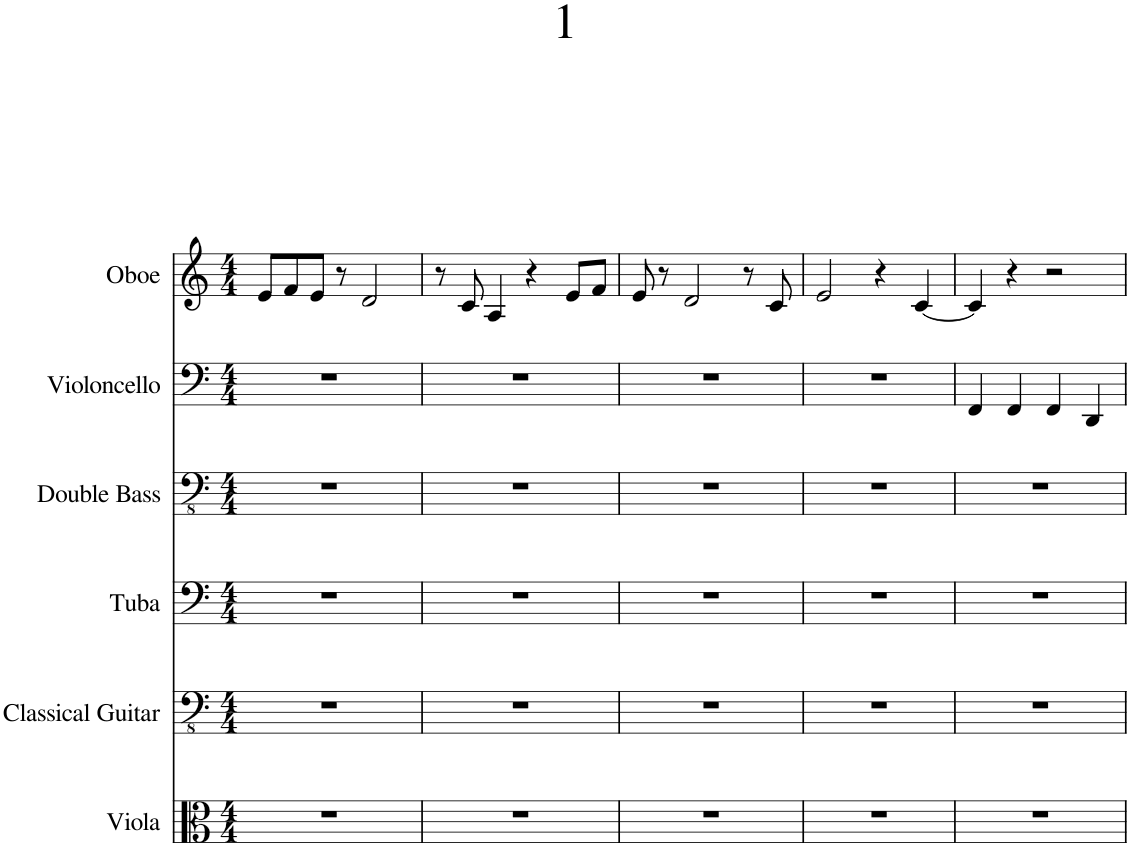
**kern	**kern	**kern	**kern	**kern	**kern
*part6	*part5	*part4	*part3	*part2	*part1
*staff6	*staff5	*staff4	*staff3	*staff2	*staff1
*I"Viola	*I"Classical Guitar	*I"Tuba	*I"Double Bass	*I"Violoncello	*I"Oboe
*I'Vla.	*I'Guit.	*I'Tba.	*I'Db.	*I'Vc.	*I'Ob.
*clefC3	*clefFv4	*clefF4	*clefFv4	*clefF4	*clefG2
*	*	*	*ITrd7c12	*	*
*k[]	*k[]	*k[]	*k[]	*k[]	*k[]
*M4/4	*M4/4	*M4/4	*M4/4	*M4/4	*M4/4
=1	=1	=1	=1	=1	=1
1r	1r	1r	1r	1r	8e/L
.	.	.	.	.	8f/
.	.	.	.	.	8e/J
.	.	.	.	.	8r
.	.	.	.	.	2d/
=2	=2	=2	=2	=2	=2
1r	1r	1r	1r	1r	8r
.	.	.	.	.	8c/
.	.	.	.	.	4A/
.	.	.	.	.	4r
.	.	.	.	.	8e/L
.	.	.	.	.	8f/J
=3	=3	=3	=3	=3	=3
1r	1r	1r	1r	1r	8e/
.	.	.	.	.	8r
.	.	.	.	.	2d/
.	.	.	.	.	8r
.	.	.	.	.	8c/
=4	=4	=4	=4	=4	=4
1r	1r	1r	1r	1r	2e/
.	.	.	.	.	4r
.	.	.	.	.	[4c/
=5	=5	=5	=5	=5	=5
1r	1r	1r	1r	4FF/	4c/]
.	.	.	.	4FF/	4r
.	.	.	.	4FF/	2r
.	.	.	.	4DD/	.
=	=	=	=	=	=
*-	*-	*-	*-	*-	*-
